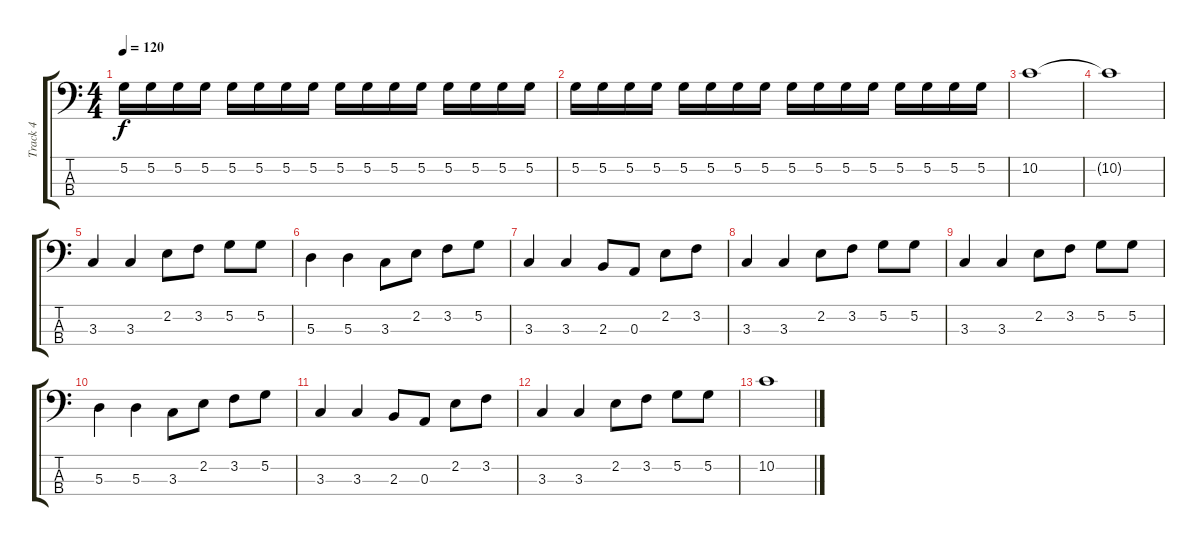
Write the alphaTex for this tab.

\track ("Track 4" "Track 4") {instrument electricbassfinger}
\staff {score tabs}
\tuning (G2 D2 A1 E1) {hide}
\ts (4 4)
\tempo 120
\clef f4
\ks c
5.2.16{dy f} 5.2.16 5.2.16 5.2.16 5.2.16 5.2.16 5.2.16 5.2.16 5.2.16 5.2.16 5.2.16 5.2.16 5.2.16 5.2.16 5.2.16 5.2.16 |
5.2.16 5.2.16 5.2.16 5.2.16 5.2.16 5.2.16 5.2.16 5.2.16 5.2.16 5.2.16 5.2.16 5.2.16 5.2.16 5.2.16 5.2.16 5.2.16 |
10.2.1 |
10.2{t}.1 |
3.3.4 3.3.4 2.2.8 3.2.8 5.2.8 5.2.8 |
5.3.4 5.3.4 3.3.8 2.2.8 3.2.8 5.2.8 |
3.3.4 3.3.4 2.3.8 0.3.8 2.2.8 3.2.8 |
3.3.4 3.3.4 2.2.8 3.2.8 5.2.8 5.2.8 |
3.3.4 3.3.4 2.2.8 3.2.8 5.2.8 5.2.8 |
5.3.4 5.3.4 3.3.8 2.2.8 3.2.8 5.2.8 |
3.3.4 3.3.4 2.3.8 0.3.8 2.2.8 3.2.8 |
3.3.4 3.3.4 2.2.8 3.2.8 5.2.8 5.2.8 |
10.2.1
